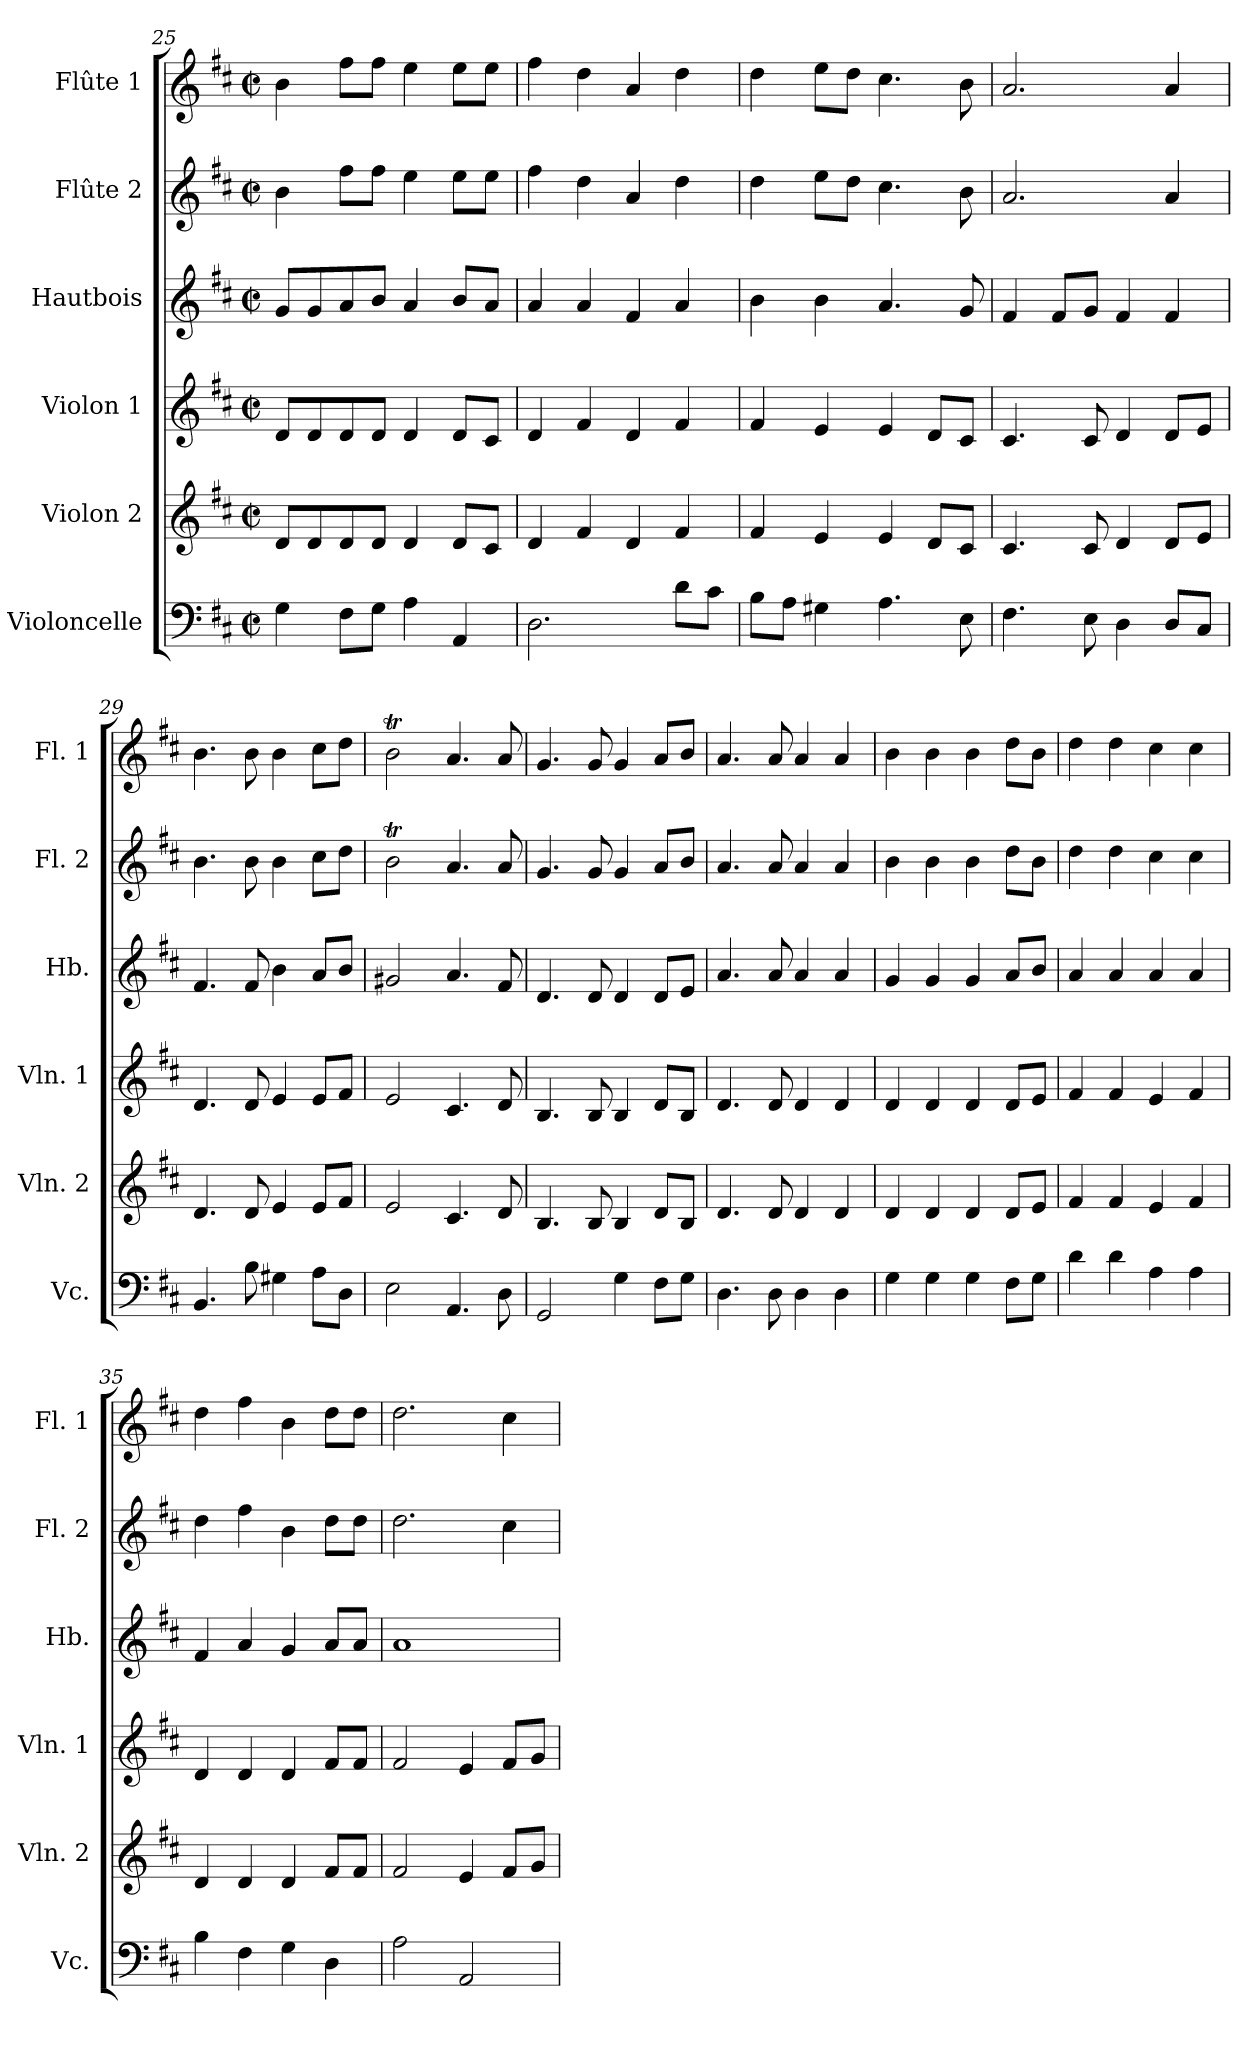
**kern	**kern	**kern	**kern	**kern	**kern
*part6	*part5	*part4	*part3	*part2	*part1
*staff6	*staff5	*staff4	*staff3	*staff2	*staff1
*I"Violoncelle	*I"Violon 2	*I"Violon 1	*I"Hautbois	*I"Flûte 2	*I"Flûte 1
*I'Vc.	*I'Vln. 2	*I'Vln. 1	*I'Hb.	*I'Fl. 2	*I'Fl. 1
!!LO:PB:g=z
*clefF4	*clefG2	*clefG2	*clefG2	*clefG2	*clefG2
*k[f#c#]	*k[f#c#]	*k[f#c#]	*k[f#c#]	*k[f#c#]	*k[f#c#]
*D:	*D:	*D:	*D:	*D:	*D:
*M2/2	*M2/2	*M2/2	*M2/2	*M2/2	*M2/2
*met(c|)	*met(c|)	*met(c|)	*met(c|)	*met(c|)	*met(c|)
=25	=25	=25	=25	=25	=25
4G\	8d/L	8d/L	8g/L	4b\	4b\
.	8d/	8d/	8g/	.	.
8F#\L	8d/	8d/	8a/	8ff#\L	8ff#\L
8G\J	8d/J	8d/J	8b/J	8ff#\J	8ff#\J
4A\	4d/	4d/	4a/	4ee\	4ee\
4AA/	8d/L	8d/L	8b/L	8ee\L	8ee\L
.	8c#/J	8c#/J	8a/J	8ee\J	8ee\J
=26	=26	=26	=26	=26	=26
2.D\	4d/	4d/	4a/	4ff#\	4ff#\
.	4f#/	4f#/	4a/	4dd\	4dd\
.	4d/	4d/	4f#/	4a/	4a/
8d\L	4f#/	4f#/	4a/	4dd\	4dd\
8c#\J	.	.	.	.	.
=27	=27	=27	=27	=27	=27
8B\L	4f#/	4f#/	4b\	4dd\	4dd\
8A\J	.	.	.	.	.
4G#X\	4e/	4e/	4b\	8ee\L	8ee\L
.	.	.	.	8dd\J	8dd\J
4.A\	4e/	4e/	4.a/	4.cc#\	4.cc#\
.	8d/L	8d/L	.	.	.
8E\	8c#/J	8c#/J	8g/	8b\	8b\
=28	=28	=28	=28	=28	=28
4.F#\	4.c#/	4.c#/	4f#/	2.a/	2.a/
.	.	.	8f#/L	.	.
8E\	8c#/	8c#/	8g/J	.	.
4D\	4d/	4d/	4f#/	.	.
8D/L	8d/L	8d/L	4f#/	4a/	4a/
8C#/J	8e/J	8e/J	.	.	.
!!LO:LB:g=z
=29	=29	=29	=29	=29	=29
4.BB/	4.d/	4.d/	4.f#/	4.b\	4.b\
8B\	8d/	8d/	8f#/	8b\	8b\
4G#X\	4e/	4e/	4b\	4b\	4b\
8A\L	8e/L	8e/L	8a/L	8cc#\L	8cc#\L
8D\J	8f#/J	8f#/J	8b/J	8dd\J	8dd\J
=30	=30	=30	=30	=30	=30
2E\	2e/	2e/	2g#X/	2bT\	2bT\
4.AA/	4.c#/	4.c#/	4.a/	4.a/	4.a/
8D\	8d/	8d/	8f#/	8a/	8a/
=31	=31	=31	=31	=31	=31
2GG/	4.B/	4.B/	4.d/	4.g/	4.g/
.	8B/	8B/	8d/	8g/	8g/
4G\	4B/	4B/	4d/	4g/	4g/
8F#\L	8d/L	8d/L	8d/L	8a/L	8a/L
8G\J	8B/J	8B/J	8e/J	8b/J	8b/J
=32	=32	=32	=32	=32	=32
4.D\	4.d/	4.d/	4.a/	4.a/	4.a/
8D\	8d/	8d/	8a/	8a/	8a/
4D\	4d/	4d/	4a/	4a/	4a/
4D\	4d/	4d/	4a/	4a/	4a/
!!LO:PB:g=z
=33	=33	=33	=33	=33	=33
4G\	4d/	4d/	4g/	4b\	4b\
4G\	4d/	4d/	4g/	4b\	4b\
4G\	4d/	4d/	4g/	4b\	4b\
8F#\L	8d/L	8d/L	8a/L	8dd\L	8dd\L
8G\J	8e/J	8e/J	8b/J	8b\J	8b\J
=34	=34	=34	=34	=34	=34
4d\	4f#/	4f#/	4a/	4dd\	4dd\
4d\	4f#/	4f#/	4a/	4dd\	4dd\
4A\	4e/	4e/	4a/	4cc#\	4cc#\
4A\	4f#/	4f#/	4a/	4cc#\	4cc#\
=35	=35	=35	=35	=35	=35
4B\	4d/	4d/	4f#/	4dd\	4dd\
4F#\	4d/	4d/	4a/	4ff#\	4ff#\
4G\	4d/	4d/	4g/	4b\	4b\
4D\	8f#/L	8f#/L	8a/L	8dd\L	8dd\L
.	8f#/J	8f#/J	8a/J	8dd\J	8dd\J
=36	=36	=36	=36	=36	=36
2A\	2f#/	2f#/	1a	2.dd\	2.dd\
2AA/	4e/	4e/	.	.	.
.	8f#/L	8f#/L	.	4cc#\	4cc#\
.	8g/J	8g/J	.	.	.
=	=	=	=	=	=
*-	*-	*-	*-	*-	*-
